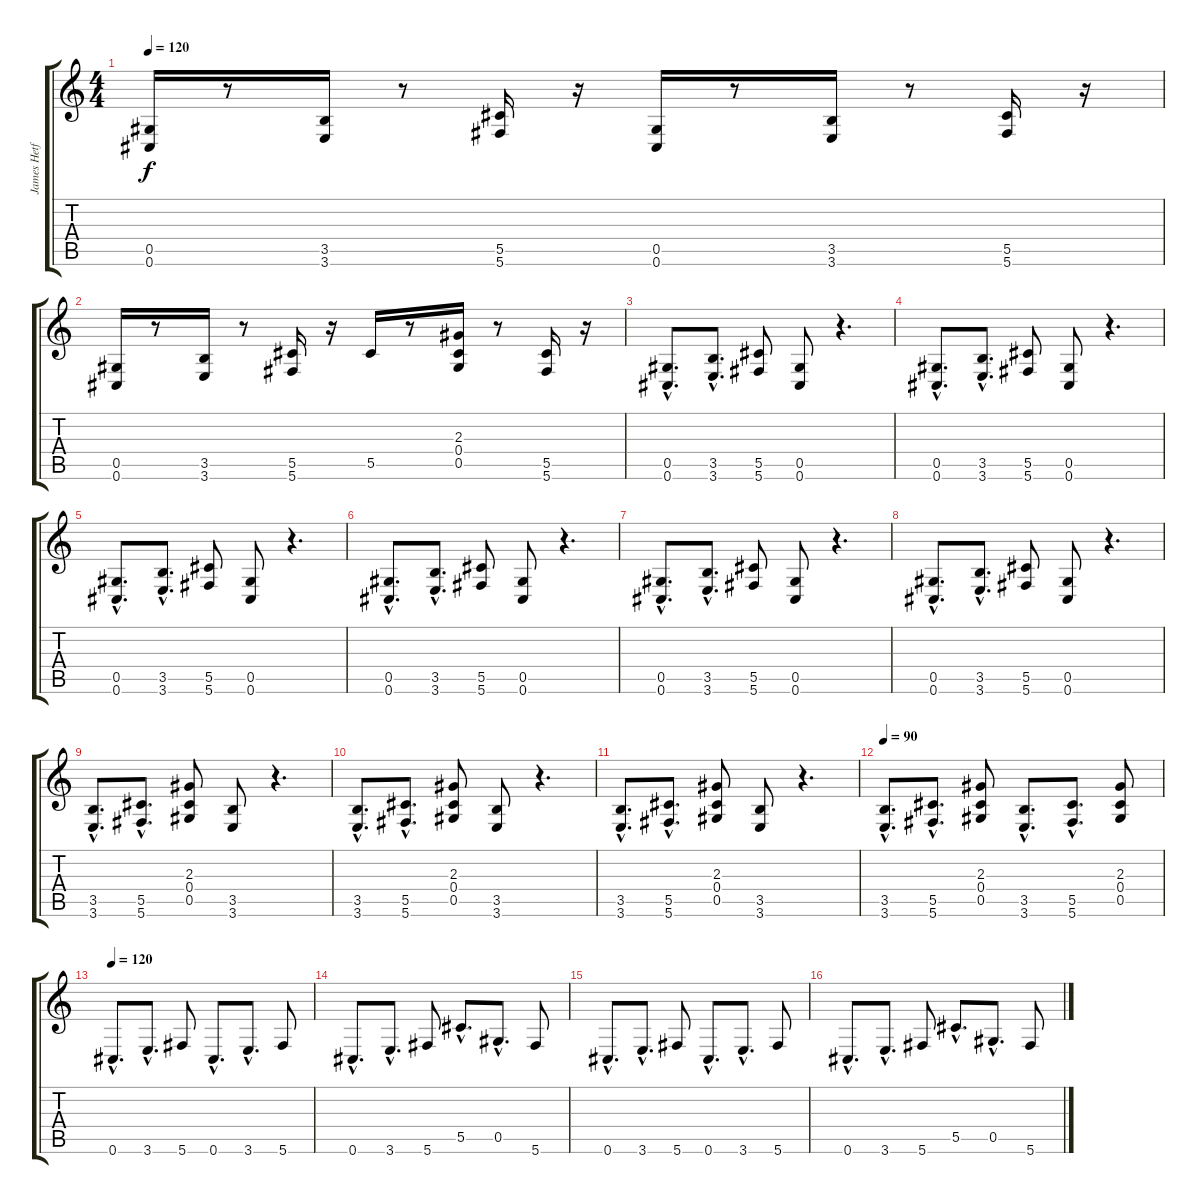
\track ("James Hetfield dist." "James Hetf") {instrument distortionguitar}
\staff {score tabs}
\tuning (Eb4 Bb3 Gb3 Db3 Ab2 Db2) {hide}
\ts (4 4)
\tempo 120
\clef g2
\ks c
(0.5 0.6).16{dy f} r.8 (3.5 3.6).16 r.8 (5.5 5.6).16 r.16 (0.5 0.6).16 r.8 (3.5 3.6).16 r.8 (5.5 5.6).16 r.16 |
(0.5 0.6).16 r.8 (3.5 3.6).16 r.8 (5.5 5.6).16 r.16 5.5.16 r.8 (2.3 0.4 0.5).16 r.8 (5.5 5.6).16 r.16 |
(0.5{hac} 0.6{hac}).8{d} (3.5{hac} 3.6{hac}).8{d} (5.5 5.6).8 (0.5 0.6).8 r.4{d} |
(0.5{hac} 0.6{hac}).8{d} (3.5{hac} 3.6{hac}).8{d} (5.5 5.6).8 (0.5 0.6).8 r.4{d} |
(0.5{hac} 0.6{hac}).8{d} (3.5{hac} 3.6{hac}).8{d} (5.5 5.6).8 (0.5 0.6).8 r.4{d} |
(0.5{hac} 0.6{hac}).8{d} (3.5{hac} 3.6{hac}).8{d} (5.5 5.6).8 (0.5 0.6).8 r.4{d} |
(0.5{hac} 0.6{hac}).8{d} (3.5{hac} 3.6{hac}).8{d} (5.5 5.6).8 (0.5 0.6).8 r.4{d} |
(0.5{hac} 0.6{hac}).8{d} (3.5{hac} 3.6{hac}).8{d} (5.5 5.6).8 (0.5 0.6).8 r.4{d} |
(3.5{hac} 3.6{hac}).8{d} (5.5{hac} 5.6{hac}).8{d} (2.3 0.4 0.5).8 (3.5 3.6).8 r.4{d} |
(3.5{hac} 3.6{hac}).8{d} (5.5{hac} 5.6{hac}).8{d} (2.3 0.4 0.5).8 (3.5 3.6).8 r.4{d} |
(3.5{hac} 3.6{hac}).8{d} (5.5{hac} 5.6{hac}).8{d} (2.3 0.4 0.5).8 (3.5 3.6).8 r.4{d} |
\tempo 90
(3.5{hac} 3.6{hac}).8{d} (5.5{hac} 5.6{hac}).8{d} (2.3 0.4 0.5).8 (3.5{hac} 3.6{hac}).8{d} (5.5{hac} 5.6{hac}).8{d} (2.3 0.4 0.5).8 |
\tempo 120
0.6{hac}.8{d} 3.6{hac}.8{d} 5.6.8 0.6{hac}.8{d} 3.6{hac}.8{d} 5.6.8 |
0.6{hac}.8{d} 3.6{hac}.8{d} 5.6.8 5.5{hac}.8{d} 0.5{hac}.8{d} 5.6.8 |
0.6{hac}.8{d} 3.6{hac}.8{d} 5.6.8 0.6{hac}.8{d} 3.6{hac}.8{d} 5.6.8 |
0.6{hac}.8{d} 3.6{hac}.8{d} 5.6.8 5.5{hac}.8{d} 0.5{hac}.8{d} 5.6.8
